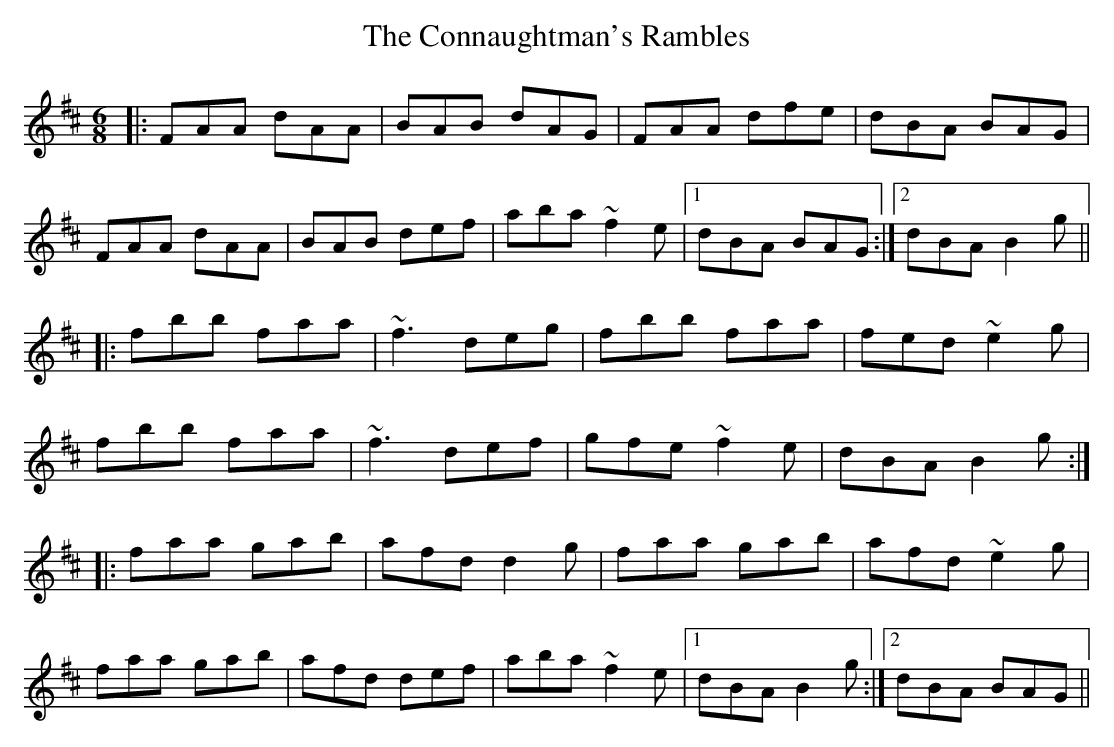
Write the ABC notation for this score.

X:1
T: The Connaughtman's Rambles
M: 6/8
L: 1/8
K: Dmaj
|:FAA dAA|BAB dAG|FAA dfe|dBA BAG|
FAA dAA|BAB def|aba ~f2e|1 dBA BAG:|2 dBA B2g||
|:fbb faa|~f3 deg|fbb faa|fed ~e2g|
fbb faa|~f3 def|gfe ~f2e|dBA B2g:|
|:faa gab|afd d2g|faa gab|afd ~e2g|
faa gab|afd def|aba ~f2e|1 dBA B2g:|2 dBA BAG||
